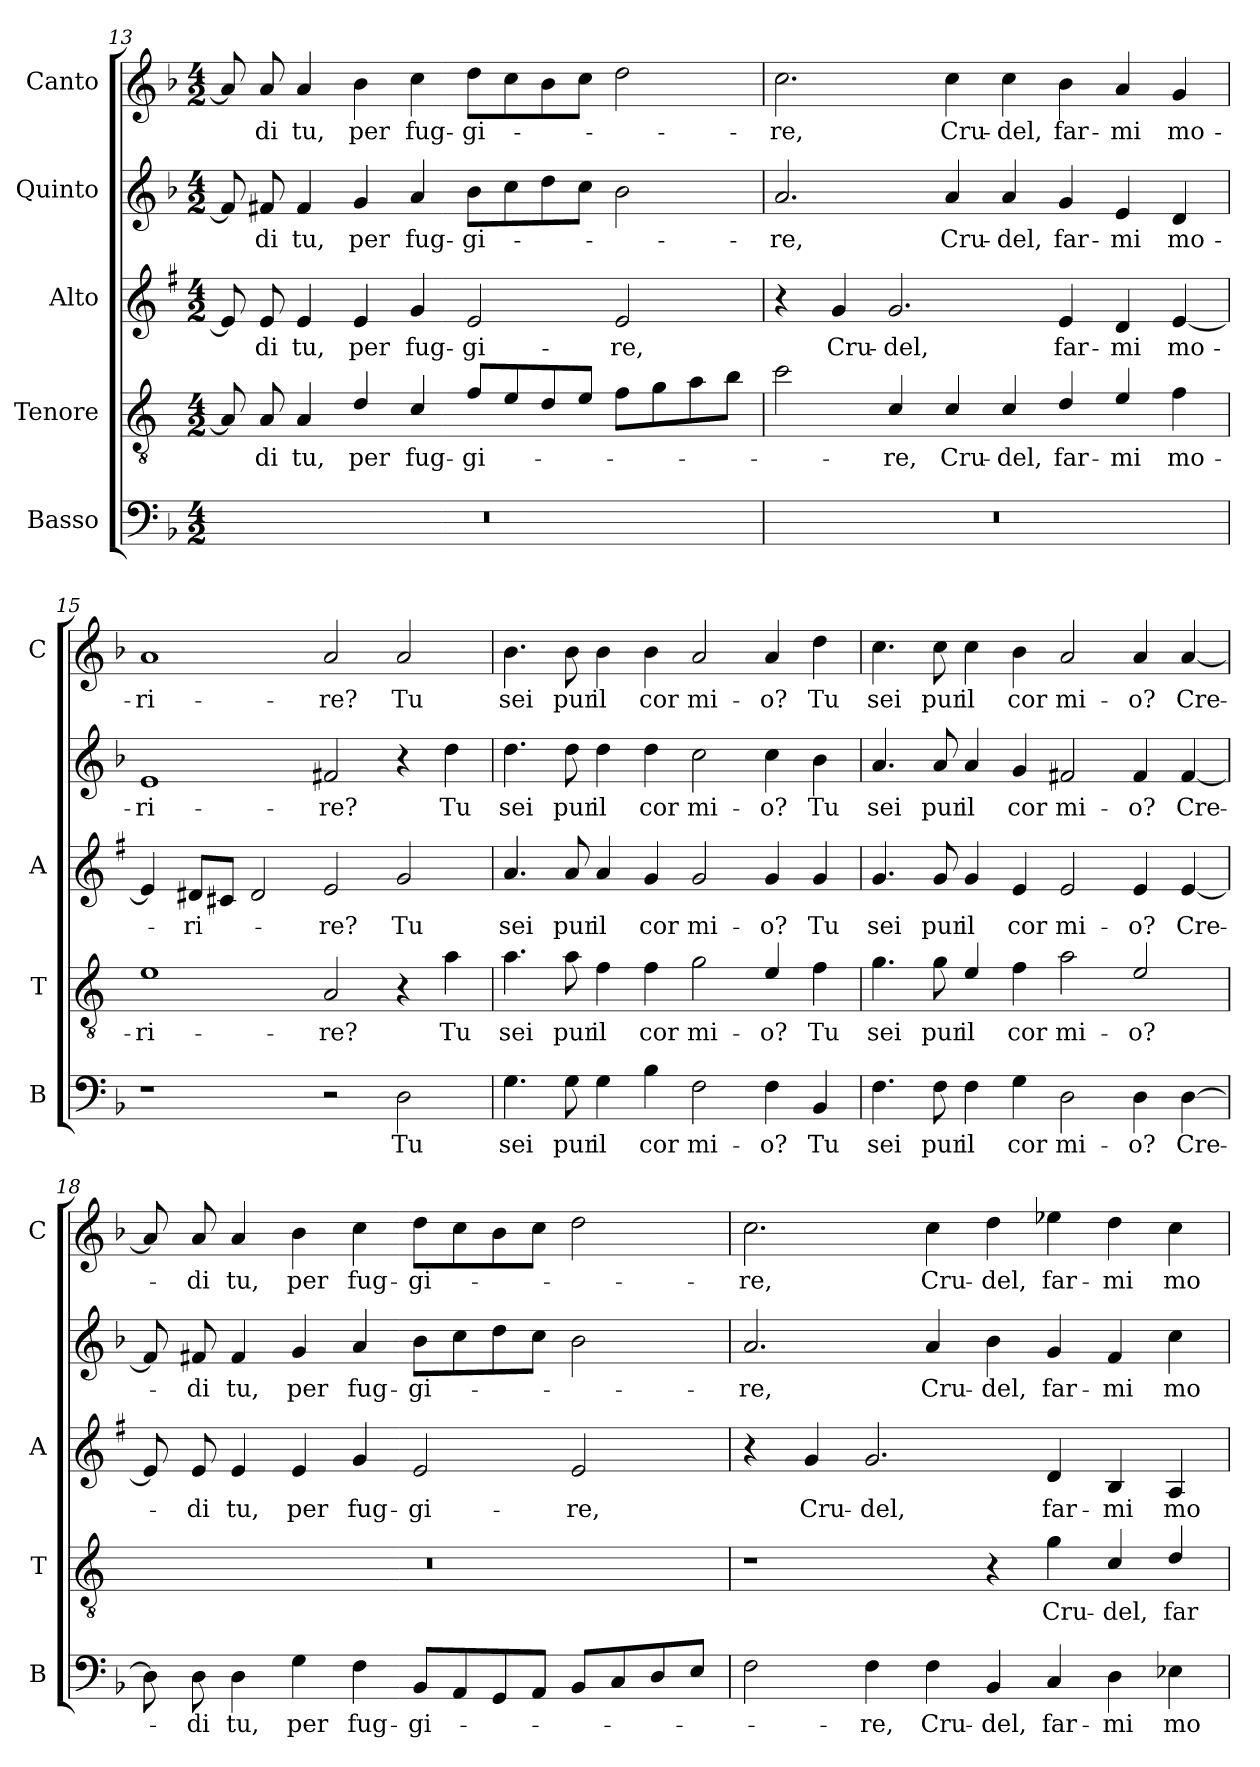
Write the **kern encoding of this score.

**kern	**text	**kern	**text	**kern	**text	**kern	**text	**kern	**text
*part5	*part5	*part4	*part4	*part3	*part3	*part2	*part2	*part1	*part1
*staff5	*staff5	*staff4	*staff4	*staff3	*staff3	*staff2	*staff2	*staff1	*staff1
*I"Basso	*	*I"Tenore	*	*I"Alto	*	*I"Quinto	*	*I"Canto	*
*I'B	*	*I'T	*	*I'A	*	*	*	*I'C	*
!!LO:LB:g=z
*clefF4	*	*clefGv2	*	*clefG2	*	*clefG2	*	*clefG2	*
*	*	*ITrd4c7	*	*ITrd1c2	*	*	*	*	*
*k[b-]	*	*k[b-]	*	*k[b-]	*	*k[b-]	*	*k[b-]	*
*F:	*	*F:	*	*F:	*	*F:	*	*F:	*
*M4/2	*	*M4/2	*	*M4/2	*	*M4/2	*	*M4/2	*
=13	=13	=13	=13	=13	=13	=13	=13	=13	=13
0r	.	8D/]	.	8d/]	.	8f#/]	.	8a/]	.
!	!	!	!LO:LY:b	!	!LO:LY:b	!	!LO:LY:b	!	!LO:LY:b
.	.	8D/	-di	8d/	-di	8f#X/	-di	8a/	-di
!	!	!	!LO:LY:b	!	!LO:LY:b	!	!LO:LY:b	!	!LO:LY:b
.	.	4D/	tu,	4d/	tu,	4f#/	tu,	4a/	tu,
!	!	!	!LO:LY:b	!	!LO:LY:b	!	!LO:LY:b	!	!LO:LY:b
.	.	4G/	per	4d/	per	4g/	per	4b-\	per
!	!	!	!LO:LY:b	!	!LO:LY:b	!	!LO:LY:b	!	!LO:LY:b
.	.	4F/	fug-	4f/	fug-	4a/	fug-	4cc\	fug-
!	!	!	!LO:LY:b	!	!LO:LY:b	!	!LO:LY:b	!	!LO:LY:b
.	.	8B-/L	-gi-	2d/	-gi-	8b-\L	-gi-	8dd\L	-gi-
.	.	8A/	.	.	.	8cc\	.	8cc\	.
.	.	8G/	.	.	.	8dd\	.	8b-\	.
.	.	8A/J	.	.	.	8cc\J	.	8cc\J	.
!	!	!	!	!	!LO:LY:b	!	!	!	!
.	.	8B-\L	.	2d/	-re,	2b-\	.	2dd\	.
.	.	8c\	.	.	.	.	.	.	.
.	.	8d\	.	.	.	.	.	.	.
.	.	8e\J	.	.	.	.	.	.	.
=14	=14	=14	=14	=14	=14	=14	=14	=14	=14
!	!	!	!	!	!	!	!LO:LY:b	!	!LO:LY:b
0r	.	2f\	.	4r	.	2.a/	-re,	2.cc\	-re,
!	!	!	!	!	!LO:LY:b	!	!	!	!
.	.	.	.	4f/	Cru-	.	.	.	.
!	!	!	!LO:LY:b	!	!LO:LY:b	!	!	!	!
.	.	4F/	-re,	2.f/	-del,	.	.	.	.
!	!	!	!LO:LY:b	!	!	!	!LO:LY:b	!	!LO:LY:b
.	.	4F/	Cru-	.	.	4a/	Cru-	4cc\	Cru-
!	!	!	!LO:LY:b	!	!	!	!LO:LY:b	!	!LO:LY:b
.	.	4F/	-del,	.	.	4a/	-del,	4cc\	-del,
!	!	!	!LO:LY:b	!	!LO:LY:b	!	!LO:LY:b	!	!LO:LY:b
.	.	4G/	far-	4d/	far-	4g/	far-	4b-\	far-
!	!	!	!LO:LY:b	!	!LO:LY:b	!	!LO:LY:b	!	!LO:LY:b
.	.	4A/	-mi	4c/	-mi	4e/	-mi	4a/	-mi
!	!	!	!LO:LY:b	!	!LO:LY:b	!	!LO:LY:b	!	!LO:LY:b
.	.	4B-\	mo-	[4d/	mo-	4d/	mo-	4g/	mo-
=15	=15	=15	=15	=15	=15	=15	=15	=15	=15
!	!	!	!LO:LY:b	!	!	!	!LO:LY:b	!	!LO:LY:b
1r	.	1A	-ri-	4d/]	.	1e	-ri-	1a	-ri-
!	!	!	!	!	!LO:LY:b	!	!	!	!
.	.	.	.	8c#X/L	-ri-	.	.	.	.
.	.	.	.	8Bn/J	.	.	.	.	.
.	.	.	.	2c#/	.	.	.	.	.
!	!	!	!LO:LY:b	!	!LO:LY:b	!	!LO:LY:b	!	!LO:LY:b
2r	.	2D/	-re?	2d/	-re?	2f#X/	-re?	2a/	-re?
!	!LO:LY:b	!	!	!	!LO:LY:b	!	!	!	!LO:LY:b
2D\	Tu	4r	.	2f/	Tu	4r	.	2a/	Tu
!	!	!	!LO:LY:b	!	!	!	!LO:LY:b	!	!
.	.	4d\	Tu	.	.	4dd\	Tu	.	.
!!LO:PB:g=z
=16	=16	=16	=16	=16	=16	=16	=16	=16	=16
!	!LO:LY:b	!	!LO:LY:b	!	!LO:LY:b	!	!LO:LY:b	!	!LO:LY:b
4.G\	sei	4.d\	sei	4.g/	sei	4.dd\	sei	4.b-\	sei
!	!LO:LY:b	!	!LO:LY:b	!	!LO:LY:b	!	!LO:LY:b	!	!LO:LY:b
8G\	pur	8d\	pur	8g/	pur	8dd\	pur	8b-\	pur
!	!LO:LY:b	!	!LO:LY:b	!	!LO:LY:b	!	!LO:LY:b	!	!LO:LY:b
4G\	il	4B-\	il	4g/	il	4dd\	il	4b-\	il
!	!LO:LY:b	!	!LO:LY:b	!	!LO:LY:b	!	!LO:LY:b	!	!LO:LY:b
4B-\	cor	4B-\	cor	4f/	cor	4dd\	cor	4b-\	cor
!	!LO:LY:b	!	!LO:LY:b	!	!LO:LY:b	!	!LO:LY:b	!	!LO:LY:b
2F\	mi-	2c\	mi-	2f/	mi-	2cc\	mi-	2a/	mi-
!	!LO:LY:b	!	!LO:LY:b	!	!LO:LY:b	!	!LO:LY:b	!	!LO:LY:b
4F\	-o?	4A/	-o?	4f/	-o?	4cc\	-o?	4a/	-o?
!	!LO:LY:b	!	!LO:LY:b	!	!LO:LY:b	!	!LO:LY:b	!	!LO:LY:b
4BB-/	Tu	4B-\	Tu	4f/	Tu	4b-\	Tu	4dd\	Tu
=17	=17	=17	=17	=17	=17	=17	=17	=17	=17
!	!LO:LY:b	!	!LO:LY:b	!	!LO:LY:b	!	!LO:LY:b	!	!LO:LY:b
4.F\	sei	4.c\	sei	4.f/	sei	4.a/	sei	4.cc\	sei
!	!LO:LY:b	!	!LO:LY:b	!	!LO:LY:b	!	!LO:LY:b	!	!LO:LY:b
8F\	pur	8c\	pur	8f/	pur	8a/	pur	8cc\	pur
!	!LO:LY:b	!	!LO:LY:b	!	!LO:LY:b	!	!LO:LY:b	!	!LO:LY:b
4F\	il	4A/	il	4f/	il	4a/	il	4cc\	il
!	!LO:LY:b	!	!LO:LY:b	!	!LO:LY:b	!	!LO:LY:b	!	!LO:LY:b
4G\	cor	4B-\	cor	4d/	cor	4g/	cor	4b-\	cor
!	!LO:LY:b	!	!LO:LY:b	!	!LO:LY:b	!	!LO:LY:b	!	!LO:LY:b
2D\	mi-	2d\	mi-	2d/	mi-	2f#X/	mi-	2a/	mi-
!	!LO:LY:b	!	!LO:LY:b	!	!LO:LY:b	!	!LO:LY:b	!	!LO:LY:b
4D\	-o?	2A/	-o?	4d/	-o?	4f#/	-o?	4a/	-o?
!	!LO:LY:b	!	!	!	!LO:LY:b	!	!LO:LY:b	!	!LO:LY:b
[4D\	Cre-	.	.	[4d/	Cre-	[4f#/	Cre-	[4a/	Cre-
=18	=18	=18	=18	=18	=18	=18	=18	=18	=18
8D\]	.	0r	.	8d/]	.	8f#/]	.	8a/]	.
!	!LO:LY:b	!	!	!	!LO:LY:b	!	!LO:LY:b	!	!LO:LY:b
8D\	-di	.	.	8d/	-di	8f#X/	-di	8a/	-di
!	!LO:LY:b	!	!	!	!LO:LY:b	!	!LO:LY:b	!	!LO:LY:b
4D\	tu,	.	.	4d/	tu,	4f#/	tu,	4a/	tu,
!	!LO:LY:b	!	!	!	!LO:LY:b	!	!LO:LY:b	!	!LO:LY:b
4G\	per	.	.	4d/	per	4g/	per	4b-\	per
!	!LO:LY:b	!	!	!	!LO:LY:b	!	!LO:LY:b	!	!LO:LY:b
4F\	fug-	.	.	4f/	fug-	4a/	fug-	4cc\	fug-
!	!LO:LY:b	!	!	!	!LO:LY:b	!	!LO:LY:b	!	!LO:LY:b
8BB-/L	-gi-	.	.	2d/	-gi-	8b-\L	-gi-	8dd\L	-gi-
8AA/	.	.	.	.	.	8cc\	.	8cc\	.
8GG/	.	.	.	.	.	8dd\	.	8b-\	.
8AA/J	.	.	.	.	.	8cc\J	.	8cc\J	.
!	!	!	!	!	!LO:LY:b	!	!	!	!
8BB-/L	.	.	.	2d/	-re,	2b-\	.	2dd\	.
8C/	.	.	.	.	.	.	.	.	.
8D/	.	.	.	.	.	.	.	.	.
8E/J	.	.	.	.	.	.	.	.	.
!!LO:LB:g=z
=19	=19	=19	=19	=19	=19	=19	=19	=19	=19
!	!	!	!	!	!	!	!LO:LY:b	!	!LO:LY:b
2F\	.	1r	.	4r	.	2.a/	-re,	2.cc\	-re,
!	!	!	!	!	!LO:LY:b	!	!	!	!
.	.	.	.	4f/	Cru-	.	.	.	.
!	!LO:LY:b	!	!	!	!LO:LY:b	!	!	!	!
4F\	-re,	.	.	2.f/	-del,	.	.	.	.
!	!LO:LY:b	!	!	!	!	!	!LO:LY:b	!	!LO:LY:b
4F\	Cru-	.	.	.	.	4a/	Cru-	4cc\	Cru-
!	!LO:LY:b	!	!	!	!	!	!LO:LY:b	!	!LO:LY:b
4BB-/	-del,	4r	.	.	.	4b-\	-del,	4dd\	-del,
!	!LO:LY:b	!	!LO:LY:b	!	!LO:LY:b	!	!LO:LY:b	!	!LO:LY:b
4C/	far-	4c\	Cru-	4c/	far-	4g/	far-	4ee-X\	far-
!	!LO:LY:b	!	!LO:LY:b	!	!LO:LY:b	!	!LO:LY:b	!	!LO:LY:b
4D\	-mi	4F/	-del,	4A/	-mi	4f/	-mi	4dd\	-mi
!	!LO:LY:b	!	!LO:LY:b	!	!LO:LY:b	!	!LO:LY:b	!	!LO:LY:b
4E-X\	mo-	4G/	far-	4G/	mo-	4cc\	mo-	4cc\	mo-
=	=	=	=	=	=	=	=	=	=
*-	*-	*-	*-	*-	*-	*-	*-	*-	*-
